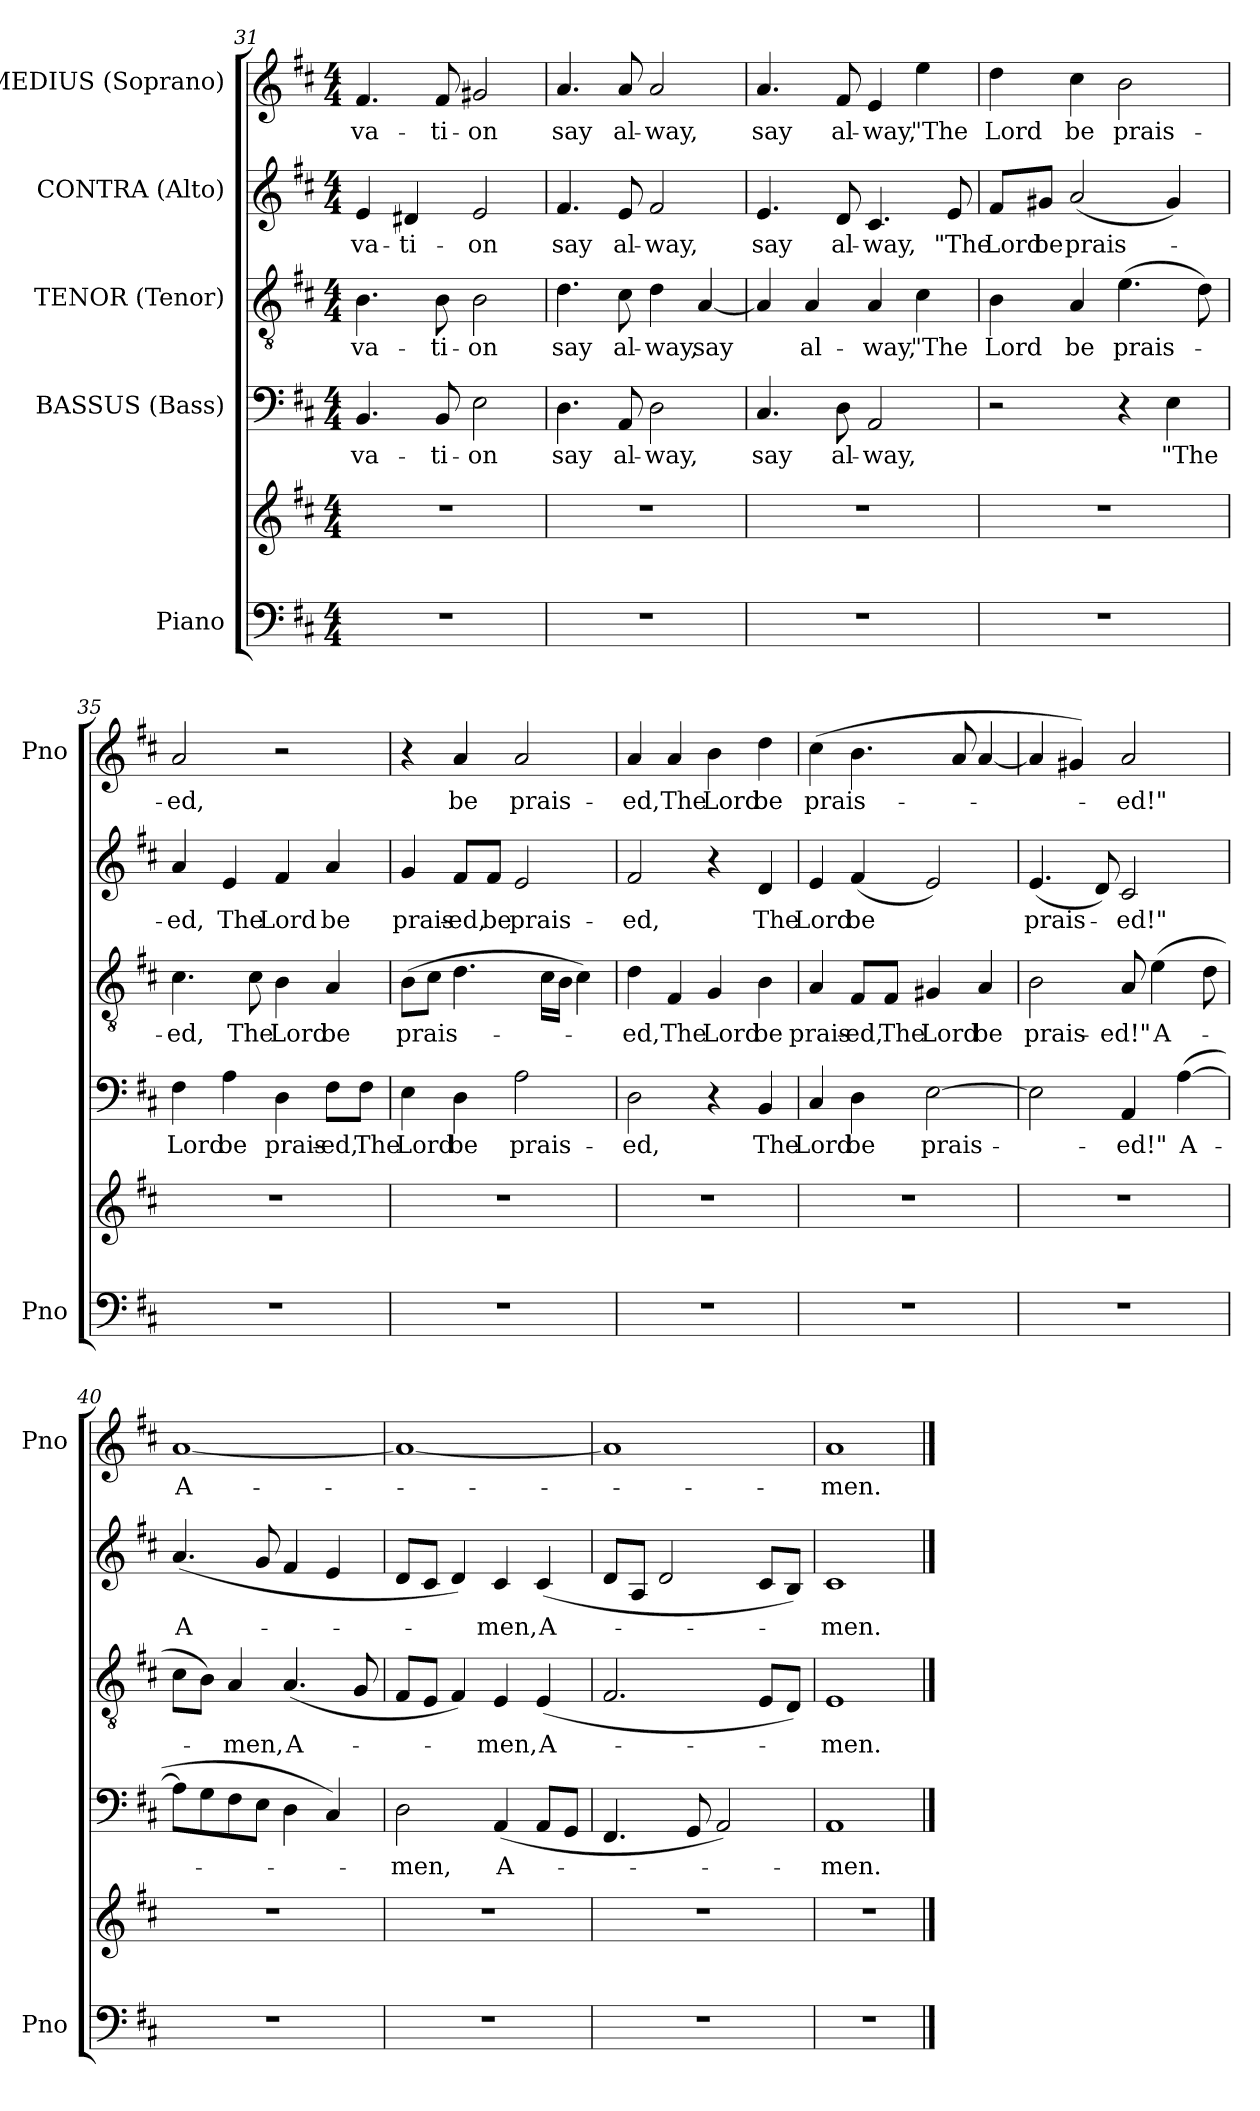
**kern	**kern	**kern	**text	**kern	**text	**kern	**text	**kern	**text
*part5	*part5	*part4	*part4	*part3	*part3	*part2	*part2	*part1	*part1
*staff6	*staff5	*staff4	*staff4	*staff3	*staff3	*staff2	*staff2	*staff1	*staff1
*I"Piano	*	*I"BASSUS (Bass)	*	*I"TENOR (Tenor)	*	*I"CONTRA (Alto)	*	*I"MEDIUS (Soprano)	*
*I'Pno	*	*	*	*	*	*	*	*I'Pno	*
*clefF4	*clefG2	*clefF4	*	*clefGv2	*	*clefG2	*	*clefG2	*
*k[f#c#]	*k[f#c#]	*k[f#c#]	*	*k[f#c#]	*	*k[f#c#]	*	*k[f#c#]	*
*D:	*D:	*D:	*	*D:	*	*D:	*	*D:	*
*M4/4	*M4/4	*M4/4	*	*M4/4	*	*M4/4	*	*M4/4	*
=31	=31	=31	=31	=31	=31	=31	=31	=31	=31
1r	1r	4.BB/	-va-	4.B\	-va-	4e/	-va-	4.f#/	-va-
.	.	.	.	.	.	4d#X/	-ti-	.	.
.	.	8BB/	-ti-	8B\	-ti-	.	.	8f#/	-ti-
.	.	2E\	-on	2B\	-on	2e/	-on	2g#X/	-on
=32	=32	=32	=32	=32	=32	=32	=32	=32	=32
1r	1r	4.D\	say	4.d\	say	4.f#/	say	4.a/	say
.	.	8AA/	al-	8c#\	al-	8e/	al-	8a/	al-
.	.	2D\	-way,	4d\	-way,	2f#/	-way,	2a/	-way,
.	.	.	.	[4A/	say	.	.	.	.
=33	=33	=33	=33	=33	=33	=33	=33	=33	=33
1r	1r	4.C#/	say	4A/]	.	4.e/	say	4.a/	say
.	.	.	.	4A/	al-	.	.	.	.
.	.	8D\	al-	.	.	8d/	al-	8f#/	al-
.	.	2AA/	-way,	4A/	-way,	4.c#/	-way,	4e/	-way,
.	.	.	.	4c#\	"The	.	.	4ee\	"The
.	.	.	.	.	.	8e/	"The	.	.
!!LO:LB:g=z
=34	=34	=34	=34	=34	=34	=34	=34	=34	=34
1r	1r	2r	.	4B\	Lord	8f#/L	Lord	4dd\	Lord
.	.	.	.	.	.	8g#X/J	be	.	.
.	.	.	.	4A/	be	(2a/	prais-	4cc#\	be
.	.	4r	.	(4.e\	prais-	.	.	2b\	prais-
.	.	4E\	"The	.	.	4g#/)	.	.	.
.	.	.	.	8d\)	.	.	.	.	.
=35	=35	=35	=35	=35	=35	=35	=35	=35	=35
1r	1r	4F#\	Lord	4.c#\	-ed,	4a/	-ed,	2a/	-ed,
.	.	4A\	be	.	.	4e/	The	.	.
.	.	.	.	8c#\	The	.	.	.	.
.	.	4D\	prais-	4B\	Lord	4f#/	Lord	2r	.
.	.	8F#\L	-ed,	4A/	be	4a/	be	.	.
.	.	8F#\J	The	.	.	.	.	.	.
=36	=36	=36	=36	=36	=36	=36	=36	=36	=36
1r	1r	4E\	Lord	(8B\L	prais-	4g/	prais-	4r	.
.	.	.	.	8c#\J	.	.	.	.	.
.	.	4D\	be	4.d\	.	8f#/L	-ed,	4a/	be
.	.	.	.	.	.	8f#/J	be	.	.
.	.	2A\	prais-	.	.	2e/	prais-	2a/	prais-
.	.	.	.	16c#\LL	.	.	.	.	.
.	.	.	.	16B\JJ	.	.	.	.	.
.	.	.	.	4c#\)	.	.	.	.	.
=37	=37	=37	=37	=37	=37	=37	=37	=37	=37
1r	1r	2D\	-ed,	4d\	-ed,	2f#/	-ed,	4a/	-ed,
.	.	.	.	4F#/	The	.	.	4a/	The
.	.	4r	.	4G/	Lord	4r	.	4b\	Lord
.	.	4BB/	The	4B\	be	4d/	The	4dd\	be
=38	=38	=38	=38	=38	=38	=38	=38	=38	=38
1r	1r	4C#/	Lord	4A/	prais-	4e/	Lord	(4cc#\	prais-
.	.	4D\	be	8F#/L	-ed,	(4f#/	be	4.b\	.
.	.	.	.	8F#/J	The	.	.	.	.
.	.	[2E\	prais-	4G#X/	Lord	2e/)	.	.	.
.	.	.	.	.	.	.	.	8a/	.
.	.	.	.	4A/	be	.	.	[4a/	.
!!LO:LB:g=z
=39	=39	=39	=39	=39	=39	=39	=39	=39	=39
1r	1r	2E\]	-­-	2B\	prais-	(4.e/	prais-	4a/]	-­-
.	.	.	.	.	.	.	.	4g#X/)	.
.	.	.	.	.	.	8d/)	.	.	.
.	.	4AA/	-ed!"	8A/	-ed!"	2c#/	-ed!"	2a/	-ed!"
.	.	.	.	(4e\	A-	.	.	.	.
.	.	([4A\	A-	.	.	.	.	.	.
.	.	.	.	8d\	.	.	.	.	.
=40	=40	=40	=40	=40	=40	=40	=40	=40	=40
1r	1r	8A\L]	.	8c#\L	.	(4.a/	A-	[1a	A-
.	.	8G\	.	8B\J)	.	.	.	.	.
.	.	8F#\	.	4A/	-men,	.	.	.	.
.	.	8E\J	.	.	.	8g/	.	.	.
.	.	4D\	.	(4.A/	A-	4f#/	.	.	.
.	.	4C#/)	.	.	.	4e/	.	.	.
.	.	.	.	8G/	.	.	.	.	.
=41	=41	=41	=41	=41	=41	=41	=41	=41	=41
1r	1r	2D\	-men,	8F#/L	.	8d/L	.	1a_	.
.	.	.	.	8E/J	.	8c#/J	.	.	.
.	.	.	.	4F#/)	.	4d/)	.	.	.
.	.	(4AA/	A-	4E/	-men,	4c#/	-men,	.	.
.	.	8AA/L	.	(4E/	A-	(4c#/	A-	.	.
.	.	8GG/J	.	.	.	.	.	.	.
=42	=42	=42	=42	=42	=42	=42	=42	=42	=42
1r	1r	4.FF#/	.	2.F#/	.	8d/L	.	1a]	.
.	.	.	.	.	.	8A/J	.	.	.
.	.	.	.	.	.	2d/	.	.	.
.	.	8GG/	.	.	.	.	.	.	.
.	.	2AA/)	.	.	.	.	.	.	.
.	.	.	.	8E/L	.	8c#/L	.	.	.
.	.	.	.	8D/J)	.	8B/J)	.	.	.
=43	=43	=43	=43	=43	=43	=43	=43	=43	=43
1r	1r	1AA	-men.	1E	-men.	1c#	-men.	1a	-men.
==	==	==	==	==	==	==	==	==	==
*-	*-	*-	*-	*-	*-	*-	*-	*-	*-
